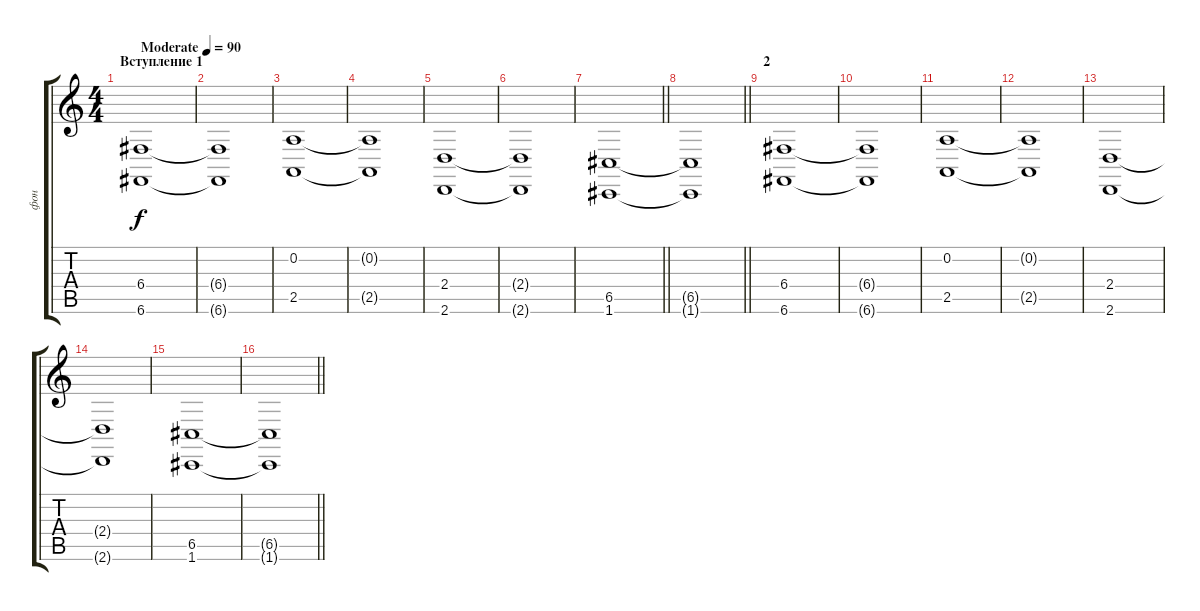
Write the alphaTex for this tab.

\track ("фон" "фон") {instrument synthstrings1}
\staff {score tabs}
\tuning (E4 A3 G3 C3 G2 C2) {hide}
\ts (4 4)
\section ("" "Вступление 1")
\tempo (90 "Moderate")
\clef g2
\ks c
(6.4 6.6).1{dy f instrument synthstrings1} |
(6.4{t} 6.6{t}).1 |
(0.2 2.5).1 |
(0.2{t} 2.5{t}).1 |
(2.4 2.6).1 |
(2.4{t} 2.6{t}).1 |
\barLineRight lightlight
(6.5 1.6).1 |
\barLineRight lightlight
(6.5{t} 1.6{t}).1 |
\section ("" "2")
(6.4 6.6).1 |
(6.4{t} 6.6{t}).1 |
(0.2 2.5).1 |
(0.2{t} 2.5{t}).1 |
(2.4 2.6).1 |
(2.4{t} 2.6{t}).1 |
(6.5 1.6).1 |
\barLineRight lightlight
(6.5{t} 1.6{t}).1
